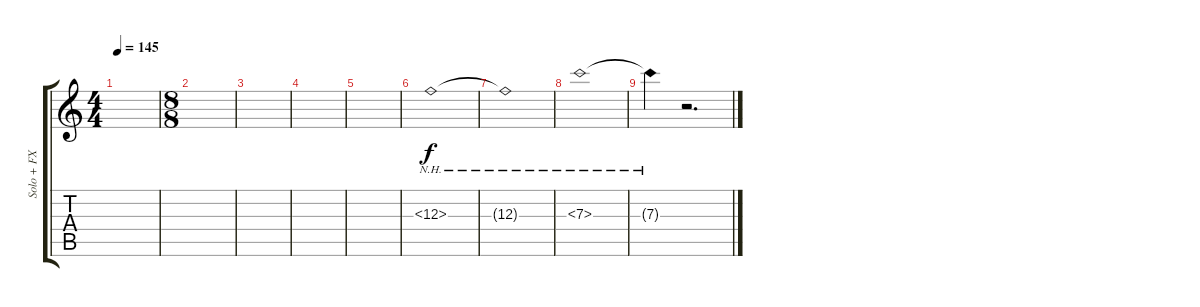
\track ("Solo + FX" "Solo + FX") {instrument distortionguitar}
\staff {score tabs}
\tuning (D4 A3 F3 C3 G2 D2) {hide}
\ts (4 4)
\tempo 145
\clef g2
\ks c
|
\ts (8 8)
|
|
|
|
12.3{nh}.1 |
12.3{nh t}.1 |
7.3{nh}.1 |
7.3{nh t}.4 r.2{d}
